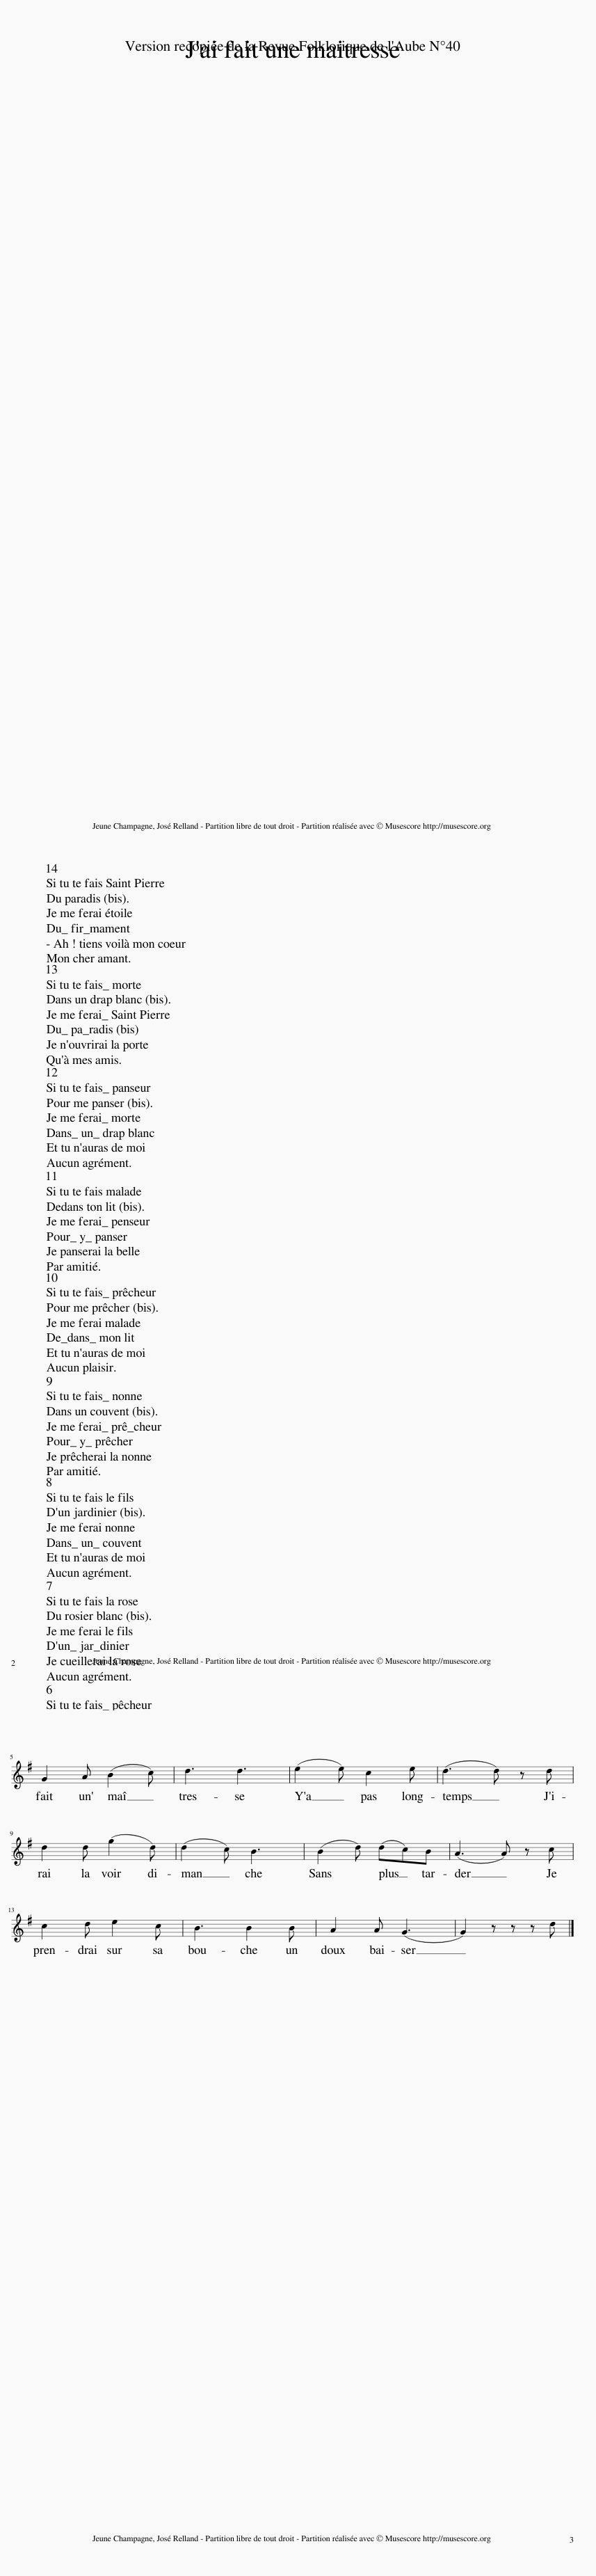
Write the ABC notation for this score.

X:1
L:1/8
M:6/8
I:linebreak $
K:G
V:1 treble
V:1
 e | G2 A (B2 c) | d3 d3 | (e2 e) c2 e | (d3 d) z d |$ %5
 G2 A (B2 c) | d3 d3 | (e2 e) c2 e | (d3 d) z d |$ d2 d (g2 d) | %10
 (d2 c) B3 | (B2 d) (dc)B | (A3 A) z c |$ c2 d e2 c | B3 B2 B | %15
 A2 A (G3 | G2) z z z d |] %17
